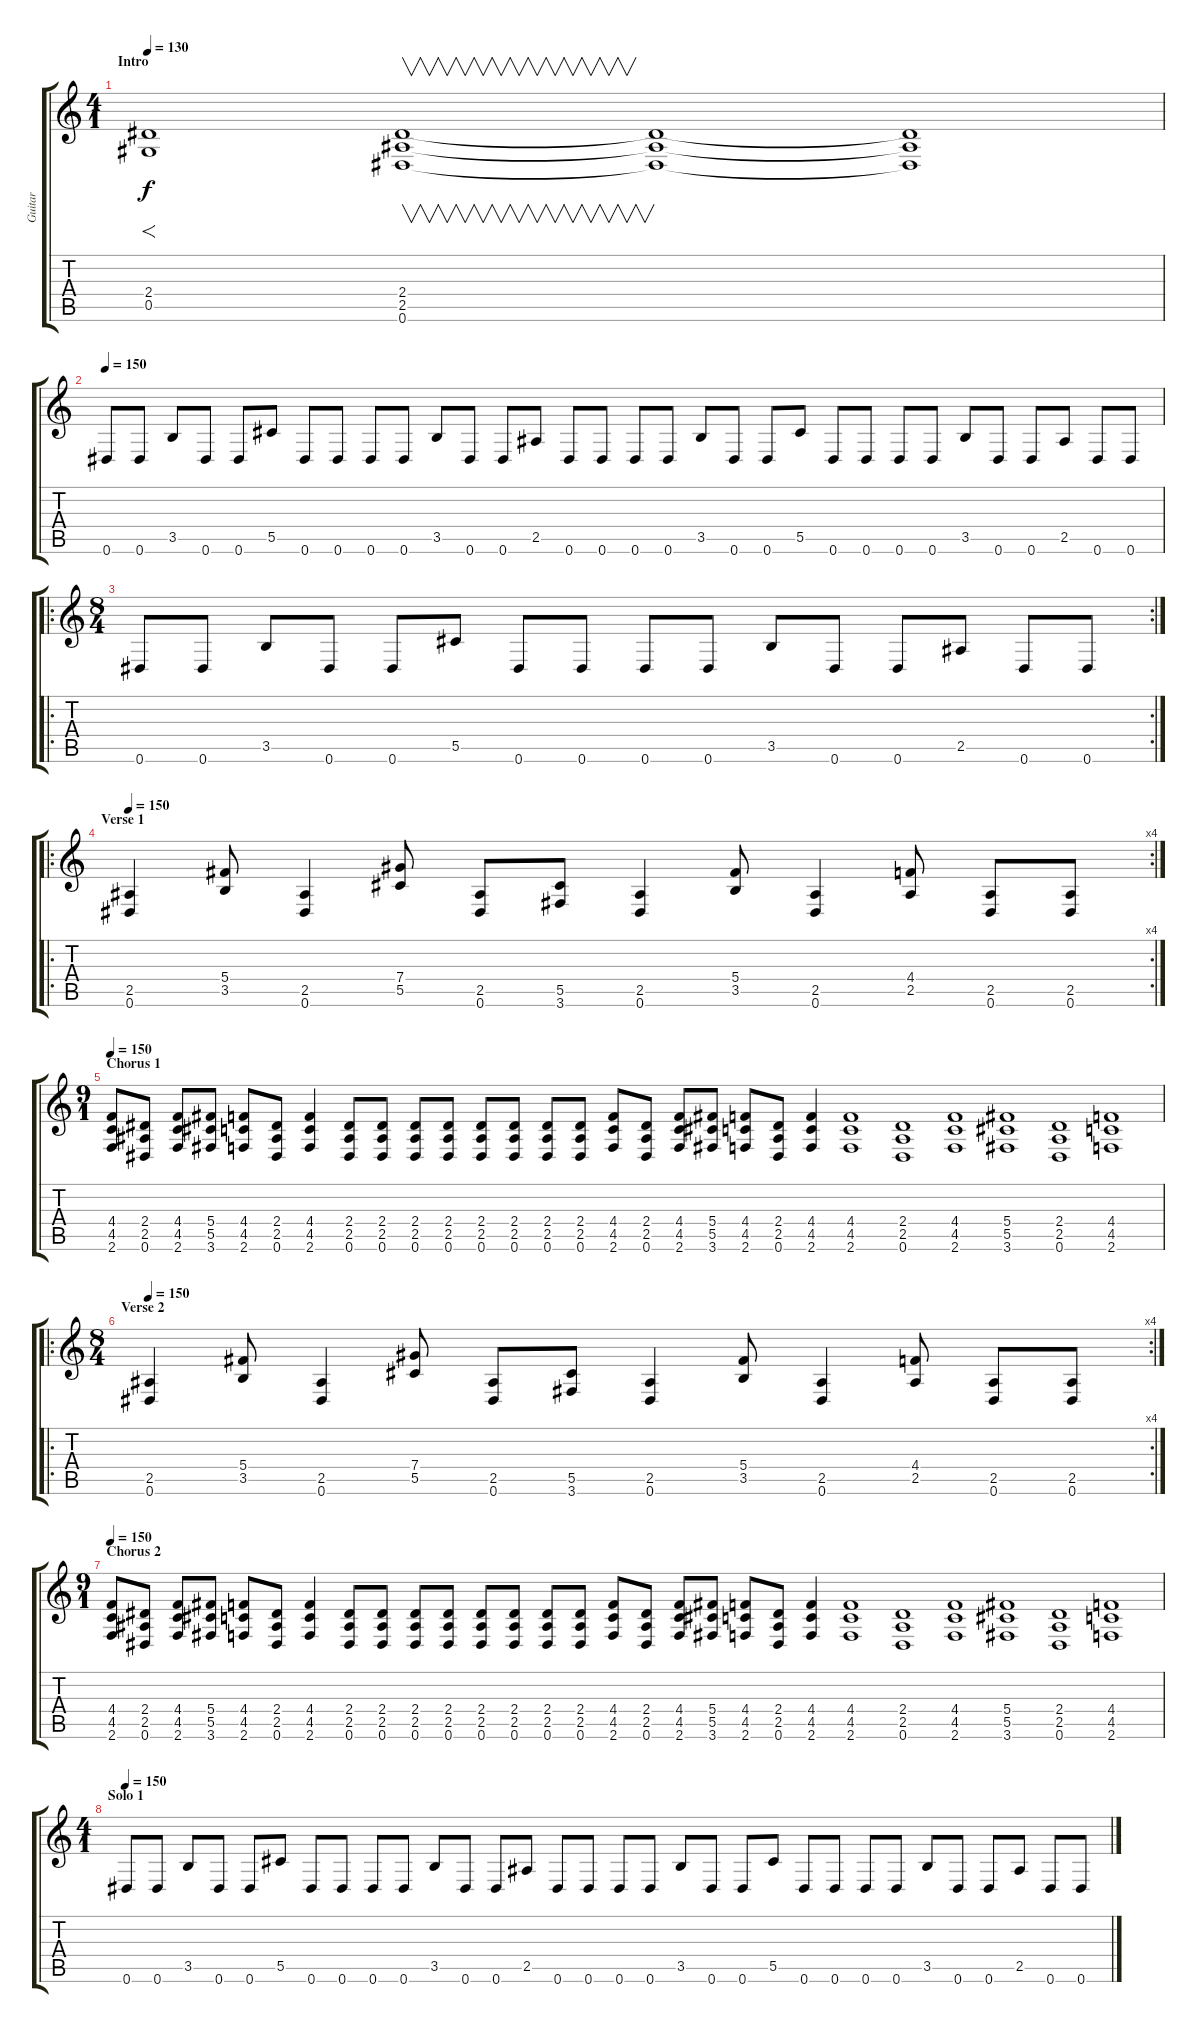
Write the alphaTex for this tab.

\track ("Guitar" "Guitar") {instrument distortionguitar}
\staff {score tabs}
\tuning (Eb4 Bb3 Gb3 Db3 Ab2 Eb2) {hide}
\ts (4 1)
\section ("" "Intro")
\tempo 130
\tempo 26
\tempo 130
\clef g2
\ks c
(2.4 0.5).1{f dy f instrument distortionguitar} (2.4 2.5 0.6).1{v} (2.4{t} 2.5{t} 0.6{t}).1 (2.4{t} 2.5{t} 0.6{t}).1 |
\tempo 150
0.6.8 0.6.8 3.5.8 0.6.8 0.6.8 5.5.8 0.6.8 0.6.8 0.6.8 0.6.8 3.5.8 0.6.8 0.6.8 2.5.8 0.6.8 0.6.8 0.6.8 0.6.8 3.5.8 0.6.8 0.6.8 5.5.8 0.6.8 0.6.8 0.6.8 0.6.8 3.5.8 0.6.8 0.6.8 2.5.8 0.6.8 0.6.8 |
\ro
\rc 2
\ts (8 4)
0.6.8 0.6.8 3.5.8 0.6.8 0.6.8 5.5.8 0.6.8 0.6.8 0.6.8 0.6.8 3.5.8 0.6.8 0.6.8 2.5.8 0.6.8 0.6.8 |
\ro
\rc 4
\section ("" "Verse 1")
\tempo 150
(2.5 0.6).4 (5.4 3.5).8 (2.5 0.6).4 (7.4 5.5).8 (2.5 0.6).8 (5.5 3.6).8 (2.5 0.6).4 (5.4 3.5).8 (2.5 0.6).4 (4.4 2.5).8 (2.5 0.6).8 (2.5 0.6).8 |
\ts (9 1)
\section ("" "Chorus 1")
\tempo 150
(4.4 4.5 2.6).8 (2.4 2.5 0.6).8 (4.4 4.5 2.6).8 (5.4 5.5 3.6).8 (4.4 4.5 2.6).8 (2.4 2.5 0.6).8 (4.4 4.5 2.6).4 (2.4 2.5 0.6).8 (2.4 2.5 0.6).8 (2.4 2.5 0.6).8 (2.4 2.5 0.6).8 (2.4 2.5 0.6).8 (2.4 2.5 0.6).8 (2.4 2.5 0.6).8 (2.4 2.5 0.6).8 (4.4 4.5 2.6).8 (2.4 2.5 0.6).8 (4.4 4.5 2.6).8 (5.4 5.5 3.6).8 (4.4 4.5 2.6).8 (2.4 2.5 0.6).8 (4.4 4.5 2.6).4 (4.4 4.5 2.6).1 (2.4 2.5 0.6).1 (4.4 4.5 2.6).1 (5.4 5.5 3.6).1 (2.4 2.5 0.6).1 (4.4 4.5 2.6).1 |
\ro
\rc 4
\ts (8 4)
\section ("" "Verse 2")
\tempo 150
(2.5 0.6).4 (5.4 3.5).8 (2.5 0.6).4 (7.4 5.5).8 (2.5 0.6).8 (5.5 3.6).8 (2.5 0.6).4 (5.4 3.5).8 (2.5 0.6).4 (4.4 2.5).8 (2.5 0.6).8 (2.5 0.6).8 |
\ts (9 1)
\section ("" "Chorus 2")
\tempo 150
(4.4 4.5 2.6).8 (2.4 2.5 0.6).8 (4.4 4.5 2.6).8 (5.4 5.5 3.6).8 (4.4 4.5 2.6).8 (2.4 2.5 0.6).8 (4.4 4.5 2.6).4 (2.4 2.5 0.6).8 (2.4 2.5 0.6).8 (2.4 2.5 0.6).8 (2.4 2.5 0.6).8 (2.4 2.5 0.6).8 (2.4 2.5 0.6).8 (2.4 2.5 0.6).8 (2.4 2.5 0.6).8 (4.4 4.5 2.6).8 (2.4 2.5 0.6).8 (4.4 4.5 2.6).8 (5.4 5.5 3.6).8 (4.4 4.5 2.6).8 (2.4 2.5 0.6).8 (4.4 4.5 2.6).4 (4.4 4.5 2.6).1 (2.4 2.5 0.6).1 (4.4 4.5 2.6).1 (5.4 5.5 3.6).1 (2.4 2.5 0.6).1 (4.4 4.5 2.6).1 |
\ts (4 1)
\section ("" "Solo 1")
\tempo 150
0.6.8 0.6.8 3.5.8 0.6.8 0.6.8 5.5.8 0.6.8 0.6.8 0.6.8 0.6.8 3.5.8 0.6.8 0.6.8 2.5.8 0.6.8 0.6.8 0.6.8 0.6.8 3.5.8 0.6.8 0.6.8 5.5.8 0.6.8 0.6.8 0.6.8 0.6.8 3.5.8 0.6.8 0.6.8 2.5.8 0.6.8 0.6.8
